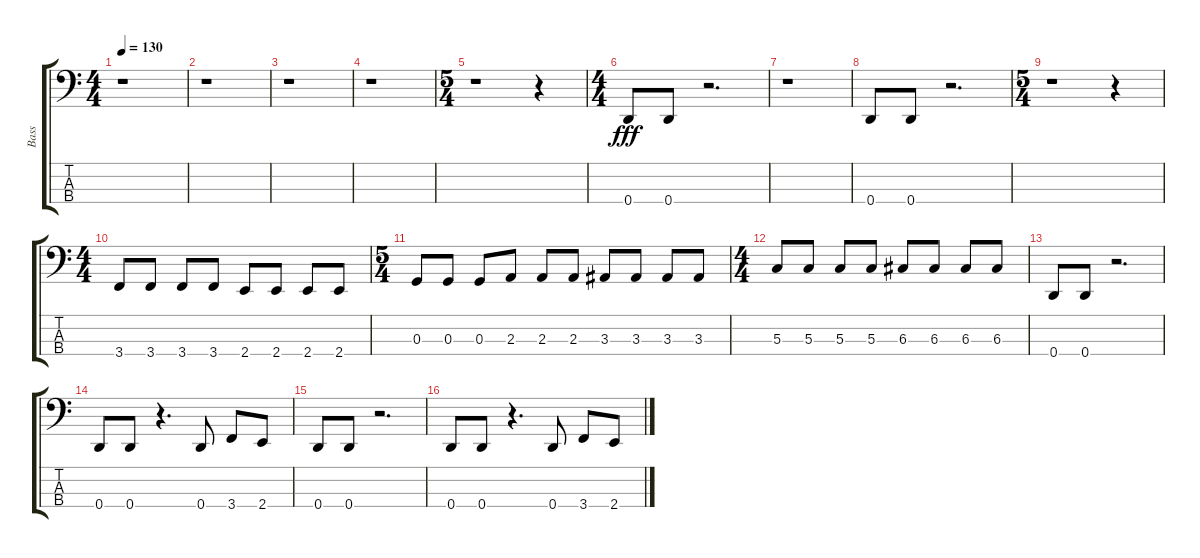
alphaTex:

\track ("Bass" "Bass") {instrument electricbassfinger}
\staff {score tabs}
\tuning (F2 C2 G1 D1) {hide}
\ts (4 4)
\tempo 130
\clef f4
\ks c
r.1{dy fff instrument electricbassfinger} |
r.1 |
r.1 |
r.1 |
\ts (5 4)
r.1 r.4 |
\ts (4 4)
0.4.8 0.4.8 r.2{d} |
r.1 |
0.4.8 0.4.8 r.2{d} |
\ts (5 4)
r.1 r.4 |
\ts (4 4)
3.4.8 3.4.8 3.4.8 3.4.8 2.4.8 2.4.8 2.4.8 2.4.8 |
\ts (5 4)
0.3.8 0.3.8 0.3.8 2.3.8 2.3.8 2.3.8 3.3.8 3.3.8 3.3.8 3.3.8 |
\ts (4 4)
5.3.8 5.3.8 5.3.8 5.3.8 6.3.8 6.3.8 6.3.8 6.3.8 |
0.4.8 0.4.8 r.2{d} |
0.4.8 0.4.8 r.4{d} 0.4.8 3.4.8 2.4.8 |
0.4.8 0.4.8 r.2{d} |
0.4.8 0.4.8 r.4{d} 0.4.8 3.4.8 2.4.8
